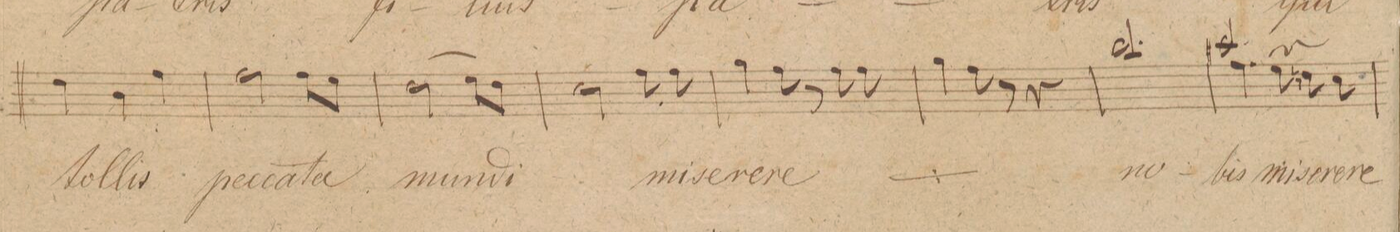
**kern	**text	**dynam
*I"Basso.	*	*
*clefF4	*	*
*k[b-]	*	*
*met(c|)	*	*
*M3/4	*	*
4F\	tol-	.
4D\	-lis	.
4A\	pec-	.
=101	=101	=101
2A\	-ca-	.
8A\L	-ta	.
8G\J	.	.
=102	=102	=102
(2F\	mun-	.
8G\L)	.	.
8F\J	.	.
=103	=103	=103
2E\	-di	.
8A\	mi-	.
8A\	-se-	.
=104	=104	=104
4B-\	-re-	.
8A\	-re	.
8r	.	.
8A\	{mi-	.
8A\	-se-	.
=105	=105	=105
4B-\	-re-	.
8A\	-re}	.
8r	.	.
4r	.	.
=106	=106	=106
2.d/	no-	.
=107	=107	=107
*^	*	*
2c#X/	4.A\	mi-	.
.	8G\	-se-	.
4r	8Fn\	-re-	.
.	8E\	-re	.
*v	*v	*	*
=108	=108	=108
*-	*-	*-
